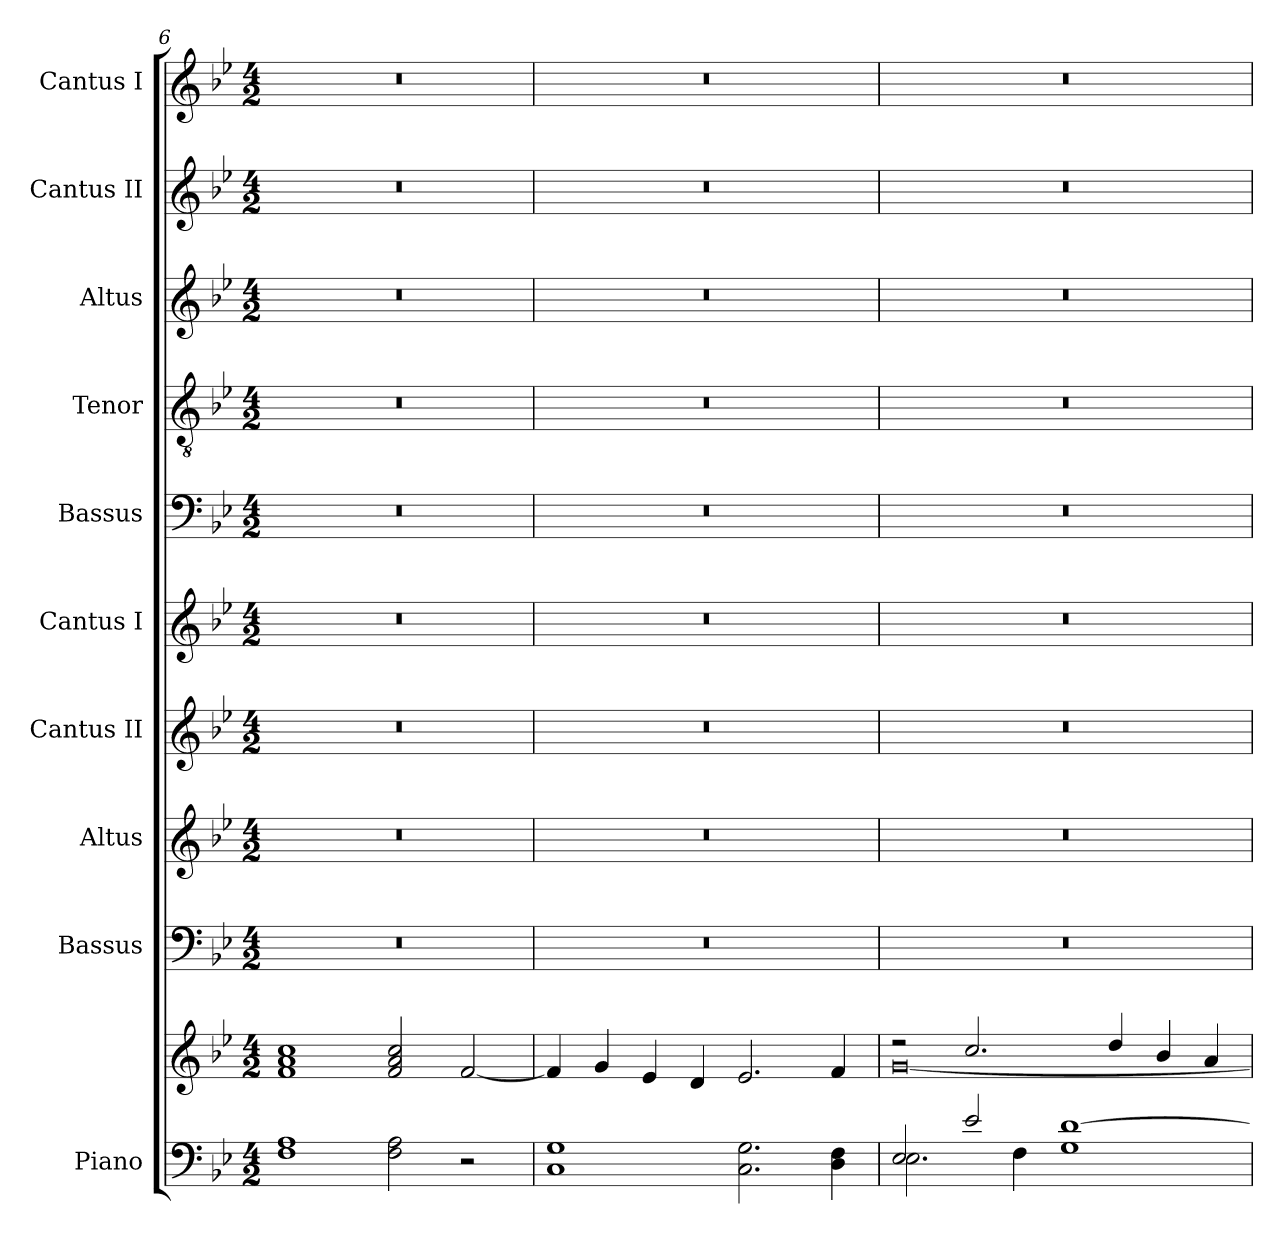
**kern	**kern	**kern	**kern	**kern	**kern	**kern	**kern	**kern	**kern	**kern
*part10	*part10	*part9	*part8	*part7	*part6	*part5	*part4	*part3	*part2	*part1
*staff11	*staff10	*staff9	*staff8	*staff7	*staff6	*staff5	*staff4	*staff3	*staff2	*staff1
*I"Piano	*	*I"Bassus	*I"Altus	*I"Cantus II	*I"Cantus I	*I"Bassus	*I"Tenor	*I"Altus	*I"Cantus II	*I"Cantus I
*I'Pno	*	*I'B.	*I'A.	*I'C.2	*I'C.1	*I'B.	*I'T.	*I'A.	*I'C.2	*I'C.1
!!LO:LB:g=z
*clefF4	*clefG2	*clefF4	*clefG2	*clefG2	*clefG2	*clefF4	*clefGv2	*clefG2	*clefG2	*clefG2
*	*	*	*	*	*	*	*ITrd7c12	*	*	*
*k[b-e-]	*k[b-e-]	*k[b-e-]	*k[b-e-]	*k[b-e-]	*k[b-e-]	*k[b-e-]	*k[b-e-]	*k[b-e-]	*k[b-e-]	*k[b-e-]
*B-:	*B-:	*B-:	*B-:	*B-:	*B-:	*B-:	*B-:	*B-:	*B-:	*B-:
*M4/2	*M4/2	*M4/2	*M4/2	*M4/2	*M4/2	*M4/2	*M4/2	*M4/2	*M4/2	*M4/2
=6	=6	=6	=6	=6	=6	=6	=6	=6	=6	=6
!	!	!LO:N:vis=1	!LO:N:vis=1	!LO:N:vis=1	!LO:N:vis=1	!LO:N:vis=1	!LO:N:vis=1	!LO:N:vis=1	!LO:N:vis=1	!LO:N:vis=1
1Fi 1Ai	1fi 1ai 1cci	0r	0r	0r	0r	0r	0r	0r	0r	0r
2Fi\ 2Ai	2fi/ 2ai 2cci	.	.	.	.	.	.	.	.	.
2r	[2fi/	.	.	.	.	.	.	.	.	.
=7	=7	=7	=7	=7	=7	=7	=7	=7	=7	=7
!	!	!LO:N:vis=1	!LO:N:vis=1	!LO:N:vis=1	!LO:N:vis=1	!LO:N:vis=1	!LO:N:vis=1	!LO:N:vis=1	!LO:N:vis=1	!LO:N:vis=1
1Ci 1Gi	4fi/]	0r	0r	0r	0r	0r	0r	0r	0r	0r
.	4gi/	.	.	.	.	.	.	.	.	.
.	4e-i/	.	.	.	.	.	.	.	.	.
.	4di/	.	.	.	.	.	.	.	.	.
2.Ci\ 2.Gi	2.e-i/	.	.	.	.	.	.	.	.	.
4Di\ 4Fi	4fi/	.	.	.	.	.	.	.	.	.
=8	=8	=8	=8	=8	=8	=8	=8	=8	=8	=8
*^	*^	*	*	*	*	*	*	*	*	*
!	!	!	!	!LO:N:vis=1	!LO:N:vis=1	!LO:N:vis=1	!LO:N:vis=1	!LO:N:vis=1	!LO:N:vis=1	!LO:N:vis=1	!LO:N:vis=1	!LO:N:vis=1
2E-i/	2.E-i\	2r	[0gi	0r	0r	0r	0r	0r	0r	0r	0r	0r
2e-i/	.	2.cci/	.	.	.	.	.	.	.	.	.	.
.	4Fi\	.	.	.	.	.	.	.	.	.	.	.
[1di	1Gi	.	.	.	.	.	.	.	.	.	.	.
.	.	4ddi/	.	.	.	.	.	.	.	.	.	.
.	.	4b-i/	.	.	.	.	.	.	.	.	.	.
.	.	4ai/	.	.	.	.	.	.	.	.	.	.
*v	*v	*	*	*	*	*	*	*	*	*	*	*
*	*v	*v	*	*	*	*	*	*	*	*	*
=	=	=	=	=	=	=	=	=	=	=
*-	*-	*-	*-	*-	*-	*-	*-	*-	*-	*-
